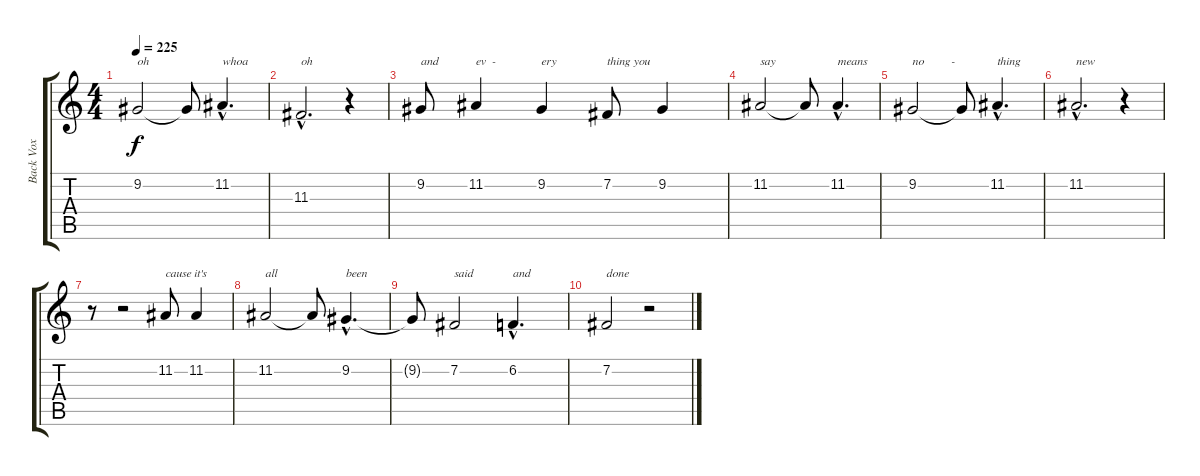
\track ("Back Vox" "Back Vox") {instrument lead6voice}
\staff {score tabs}
\tuning (E4 B3 G3 D3 A2 E2) {hide}
\ts (4 4)
\tempo 225
\clef g2
\ks c
9.2.2{txt "oh" dy f} 9.2{t}.8 11.2{hac}.4{d txt "whoa"} |
11.3{hac}.2{d txt "oh"} r.4 |
9.2.8{txt "and"} 11.2.4{txt "ev  -"} 9.2.4{txt "ery"} 7.2.8{txt "thing you"} 9.2.4 |
11.2.2{txt "say"} 11.2{t}.8 11.2{hac}.4{d txt "means"} |
9.2.2{txt "no         -"} 9.2{t}.8 11.2{hac}.4{d txt "thing"} |
11.2{hac}.2{d txt "new"} r.4 |
r.8 r.2 11.2.8{txt "cause it's"} 11.2.4 |
11.2.2{txt "all"} 11.2{t}.8 9.2{hac}.4{d txt "been"} |
9.2{t}.8 7.2.2{txt "said"} 6.2{hac}.4{d txt "and"} |
7.2.2{txt "done"} r.2
